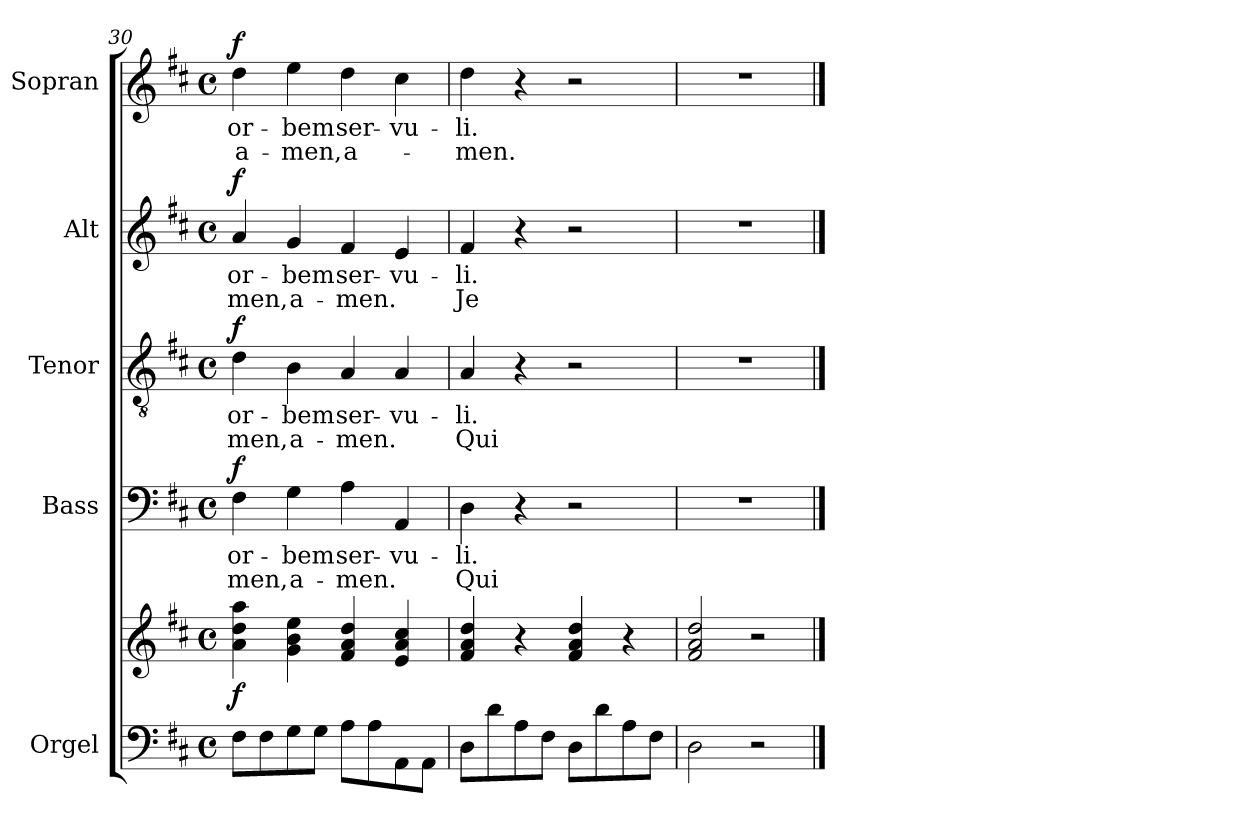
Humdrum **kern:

**kern	**kern	**dynam	**kern	**text	**text	**dynam	**kern	**text	**text	**dynam	**kern	**text	**text	**dynam	**kern	**text	**text	**dynam
*part5	*part5	*part5	*part4	*part4	*part4	*part4	*part3	*part3	*part3	*part3	*part2	*part2	*part2	*part2	*part1	*part1	*part1	*part1
*staff6	*staff5	*staff5/6	*staff4	*staff4	*staff4	*staff4	*staff3	*staff3	*staff3	*staff3	*staff2	*staff2	*staff2	*staff2	*staff1	*staff1	*staff1	*staff1
*I"Orgel	*	*	*I"Bass	*	*	*	*I"Tenor	*	*	*	*I"Alt	*	*	*	*I"Sopran	*	*	*
*I'Org.	*	*	*I'B.	*	*	*	*I'T.	*	*	*	*I'A.	*	*	*	*I'S.	*	*	*
*clefF4	*clefG2	*	*clefF4	*	*	*	*clefGv2	*	*	*	*clefG2	*	*	*	*clefG2	*	*	*
*k[f#c#]	*k[f#c#]	*	*k[f#c#]	*	*	*	*k[f#c#]	*	*	*	*k[f#c#]	*	*	*	*k[f#c#]	*	*	*
*D:	*D:	*	*D:	*	*	*	*D:	*	*	*	*D:	*	*	*	*D:	*	*	*
*M4/4	*M4/4	*	*M4/4	*	*	*	*M4/4	*	*	*	*M4/4	*	*	*	*M4/4	*	*	*
*met(c)	*met(c)	*	*met(c)	*	*	*	*met(c)	*	*	*	*met(c)	*	*	*	*met(c)	*	*	*
=30	=30	=30	=30	=30	=30	=30	=30	=30	=30	=30	=30	=30	=30	=30	=30	=30	=30	=30
!	!	!LO:DY:b	!	!LO:LY:b	!LO:LY:b	!LO:DY:a	!	!LO:LY:b	!LO:LY:b	!LO:DY:a	!	!LO:LY:b	!LO:LY:b	!LO:DY:a	!	!LO:LY:b	!LO:LY:b	!LO:DY:a
8F#\L	4a\ 4dd\ 4aa\	f	4F#\	or-	-men,	f	4d\	or-	-men,	f	4a/	or-	-men,	f	4dd\	or-	a-	f
8F#\	.	.	.	.	.	.	.	.	.	.	.	.	.	.	.	.	.	.
!	!	!	!	!LO:LY:b	!LO:LY:b	!	!	!LO:LY:b	!LO:LY:b	!	!	!LO:LY:b	!LO:LY:b	!	!	!LO:LY:b	!LO:LY:b	!
8G\	4g\ 4b\ 4ee\	.	4G\	-bem	a-	.	4B\	-bem	a-	.	4g/	-bem	a-	.	4ee\	-bem	-men,	.
8G\J	.	.	.	.	.	.	.	.	.	.	.	.	.	.	.	.	.	.
!	!	!	!	!LO:LY:b	!LO:LY:b	!	!	!LO:LY:b	!LO:LY:b	!	!	!LO:LY:b	!LO:LY:b	!	!	!LO:LY:b	!LO:LY:b	!
8A\L	4f#/ 4a/ 4dd/	.	4A\	ser-	-men.	.	4A/	ser-	-men.	.	4f#/	ser-	-men.	.	4dd\	ser-	a-	.
8A\	.	.	.	.	.	.	.	.	.	.	.	.	.	.	.	.	.	.
!	!	!	!	!LO:LY:b	!	!	!	!LO:LY:b	!	!	!	!LO:LY:b	!	!	!	!LO:LY:b	!	!
8AA\	4e/ 4a/ 4cc#/	.	4AA/	-vu-	.	.	4A/	-vu-	.	.	4e/	-vu-	.	.	4cc#\	-vu-	.	.
8AA\J	.	.	.	.	.	.	.	.	.	.	.	.	.	.	.	.	.	.
=31	=31	=31	=31	=31	=31	=31	=31	=31	=31	=31	=31	=31	=31	=31	=31	=31	=31	=31
!	!	!	!	!LO:LY:b	!LO:LY:b	!	!	!LO:LY:b	!LO:LY:b	!	!	!LO:LY:b	!LO:LY:b	!	!	!LO:LY:b	!LO:LY:b	!
8D\L	4f#/ 4a/ 4dd/	.	4D\	-li.	Qui	.	4A/	-li.	Qui	.	4f#/	-li.	Je-	.	4dd\	-li.	-men.	.
8d\	.	.	.	.	.	.	.	.	.	.	.	.	.	.	.	.	.	.
8A\	4r	.	4r	.	.	.	4r	.	.	.	4r	.	.	.	4r	.	.	.
8F#\J	.	.	.	.	.	.	.	.	.	.	.	.	.	.	.	.	.	.
8D\L	4f#/ 4a/ 4dd/	.	2r	.	.	.	2r	.	.	.	2r	.	.	.	2r	.	.	.
8d\	.	.	.	.	.	.	.	.	.	.	.	.	.	.	.	.	.	.
8A\	4r	.	.	.	.	.	.	.	.	.	.	.	.	.	.	.	.	.
8F#\J	.	.	.	.	.	.	.	.	.	.	.	.	.	.	.	.	.	.
=32	=32	=32	=32	=32	=32	=32	=32	=32	=32	=32	=32	=32	=32	=32	=32	=32	=32	=32
2D\	2f#/ 2a/ 2dd/	.	1r	.	.	.	1r	.	.	.	1r	.	.	.	1r	.	.	.
2r	2r	.	.	.	.	.	.	.	.	.	.	.	.	.	.	.	.	.
==	==	==	==	==	==	==	==	==	==	==	==	==	==	==	==	==	==	==
*-	*-	*-	*-	*-	*-	*-	*-	*-	*-	*-	*-	*-	*-	*-	*-	*-	*-	*-
